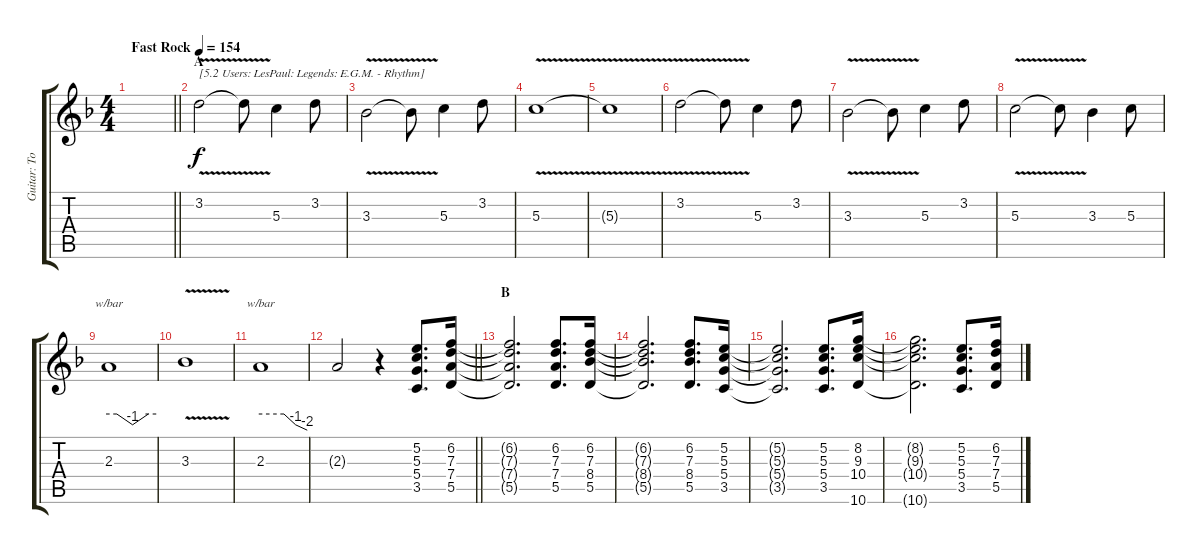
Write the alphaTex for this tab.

\track ("Guitar: Tony" "Guitar: To") {instrument distortionguitar}
\staff {score tabs}
\tuning (E4 B3 G3 D3 A2 E2) {hide}
\ts (4 4)
\tempo (154 "Fast Rock")
\clef g2
\barLineRight lightlight
\ks f
|
\section ("" "A")
3.2{v}.2{txt "[5.2 Users: LesPaul: Legends: E.G.M. - Rhythm]"} 3.2{t}.8 5.3.4 3.2.8 |
3.3{v}.2 3.3{t}.8 5.3.4 3.2.8 |
5.3{v}.1 |
5.3{t}.1 |
3.2{v}.2 3.2{t}.8 5.3.4 3.2.8 |
3.3{v}.2 3.3{t}.8 5.3.4 3.2.8 |
5.3{v}.2 5.3{t}.8 3.3.4 5.3.8 |
2.3.1{tbe (custom default 0 0 10 0 30 -4 50 0 60 0)} |
3.3{v}.1 |
2.3.1{tbe (custom default 0 0 30 0 45 -4 60 -8)} |
\barLineRight lightlight
2.3{t}.2 r.4 (5.2 5.3 5.4 3.5).8{d} (6.2 7.3 7.4 5.5).16 |
\section ("" "B")
(6.2{t} 7.3{t} 7.4{t} 5.5{t}).2{d} (6.2 7.3 7.4 5.5).8{d} (6.2 7.3 8.4 5.5).16 |
(6.2{t} 7.3{t} 8.4{t} 5.5{t}).2{d} (6.2 7.3 8.4 5.5).8{d} (5.2 5.3 5.4 3.5).16 |
(5.2{t} 5.3{t} 5.4{t} 3.5{t}).2{d} (5.2 5.3 5.4 3.5).8{d} (8.2 9.3 10.4 10.6).16 |
(8.2{t} 9.3{t} 10.4{t} 10.6{t}).2{d} (5.2 5.3 5.4 3.5).8{d} (6.2 7.3 7.4 5.5).16
